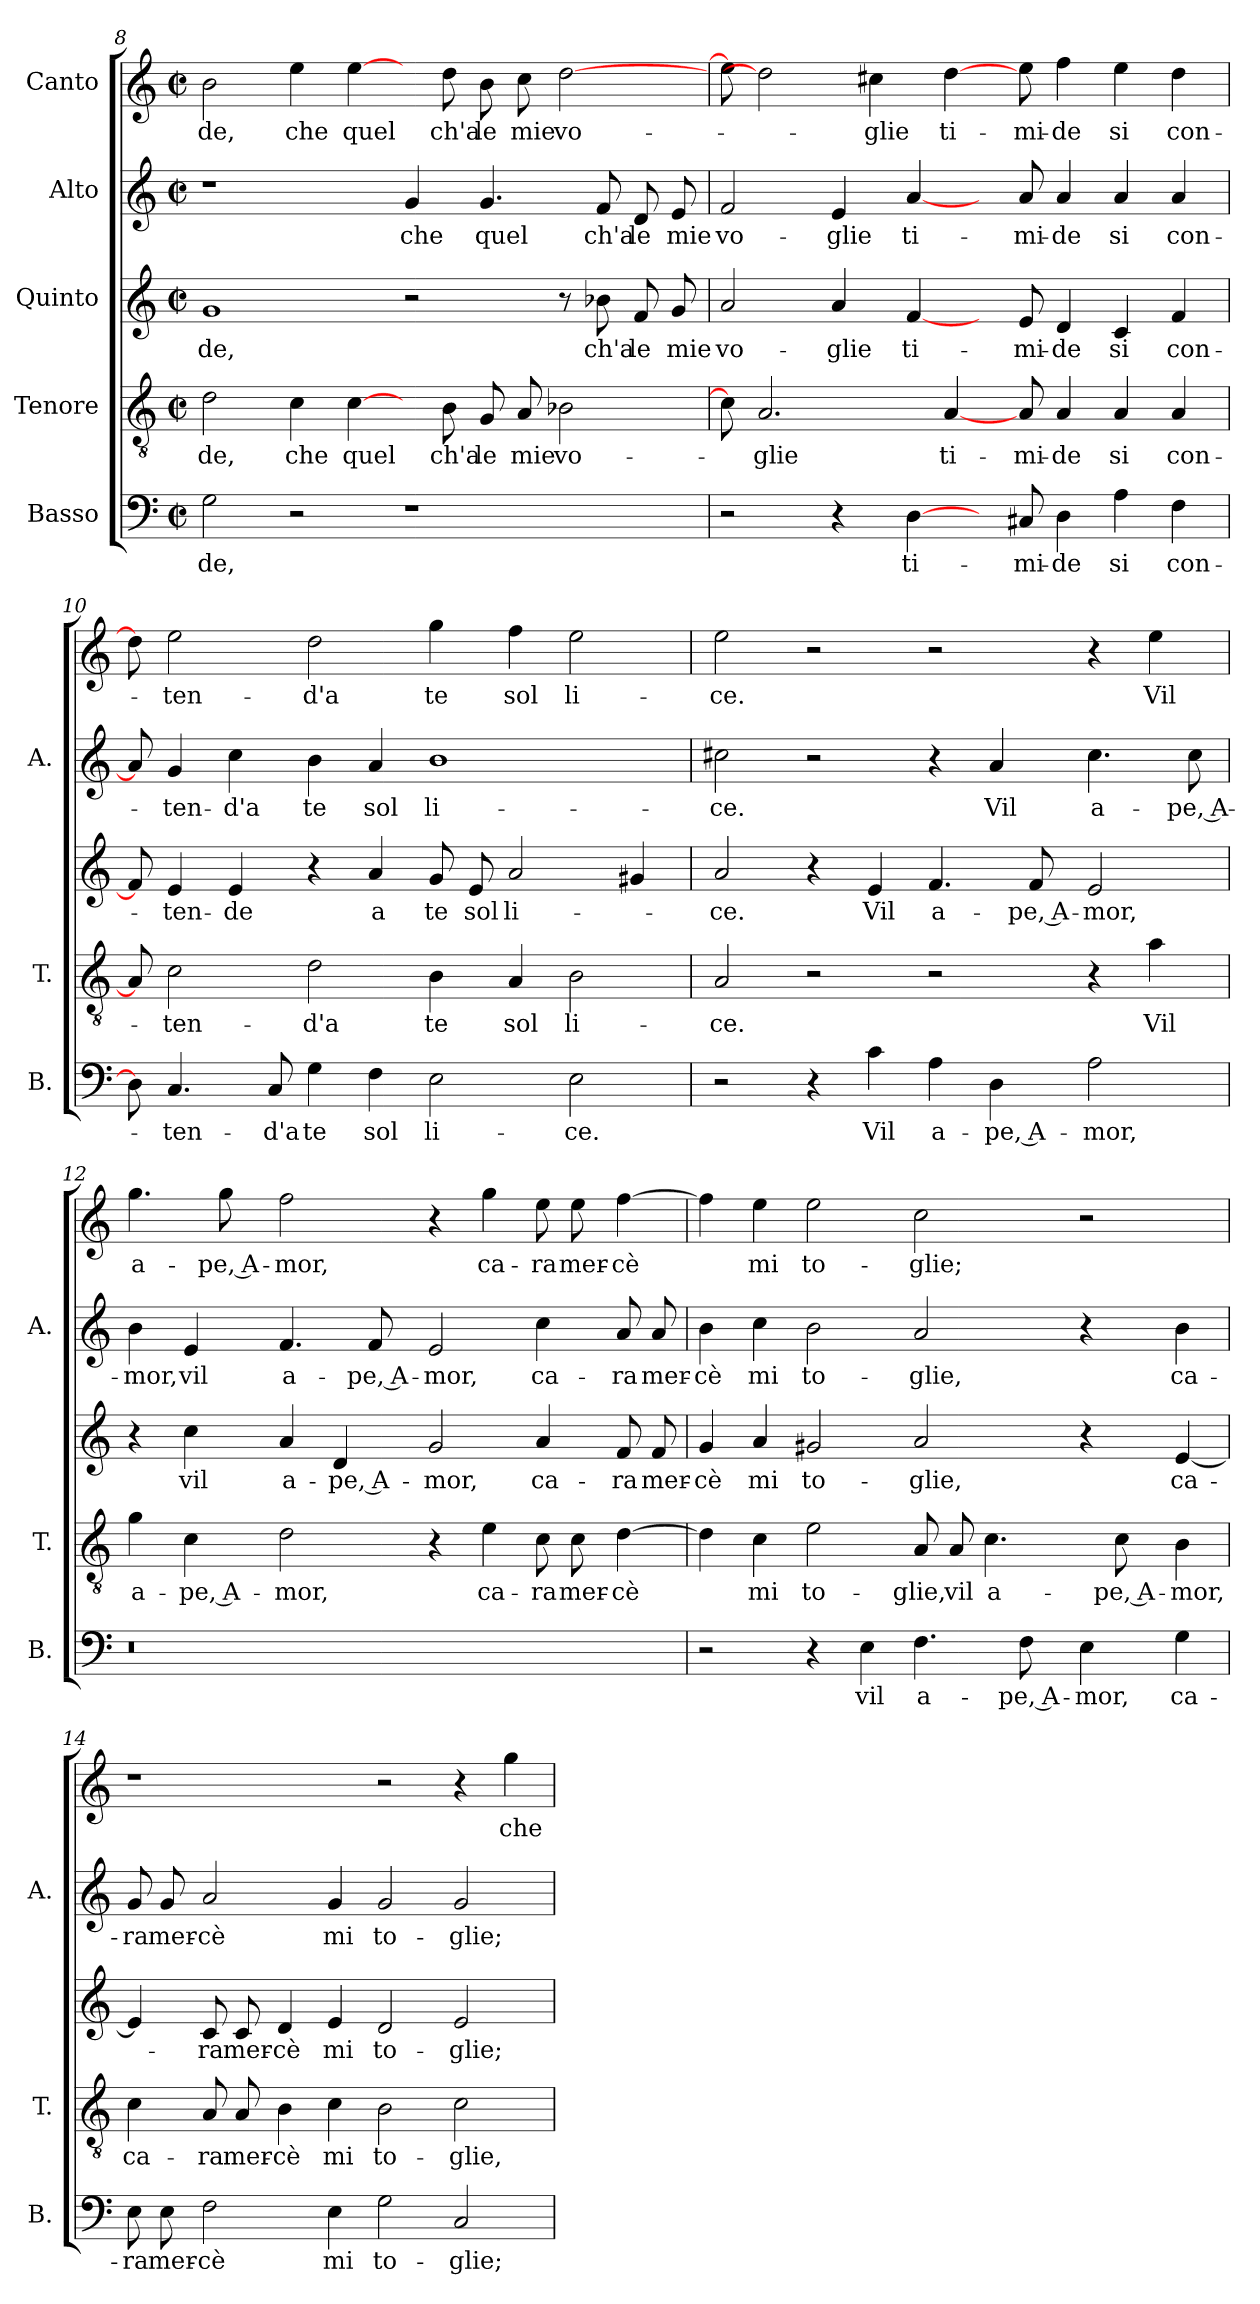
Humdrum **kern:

**kern	**text	**kern	**text	**kern	**text	**kern	**text	**kern	**text
*part5	*part5	*part4	*part4	*part3	*part3	*part2	*part2	*part1	*part1
*staff5	*staff5	*staff4	*staff4	*staff3	*staff3	*staff2	*staff2	*staff1	*staff1
*I"Basso	*	*I"Tenore	*	*I"Quinto	*	*I"Alto	*	*I"Canto	*
*I'B.	*	*I'T.	*	*	*	*I'A.	*	*	*
*clefF4	*	*clefGv2	*	*clefG2	*	*clefG2	*	*clefG2	*
*k[]	*	*k[]	*	*k[]	*	*k[]	*	*k[]	*
*C:	*	*C:	*	*C:	*	*C:	*	*C:	*
*M2/2	*	*M2/2	*	*M2/2	*	*M2/2	*	*M2/2	*
*met(c|)	*	*met(c|)	*	*met(c|)	*	*met(c|)	*	*met(c|)	*
=8	=8	=8	=8	=8	=8	=8	=8	=8	=8
2G\	-de,	2d\	-de,	1g/	-de,	1r	.	2b\	-de,
2r	.	4c\	che	.	.	.	.	4ee\	che
.	.	[4c\	quel	.	.	.	.	[4ee\	quel
1r	.	8ryy	.	2r	.	4g/	che	8ryy	.
.	.	8B\	ch'a	.	.	.	.	8dd\	ch'a
.	.	8G/	le	.	.	4.g/	quel	8b\	le
.	.	8A/	mie	.	.	.	.	8cc\	mie
.	.	2B-X\	vo-	8r	.	.	.	[2dd\	vo-
.	.	.	.	8b-X\	ch'a	8f/	ch'a	.	.
.	.	.	.	8f/	le	8d/	le	.	.
.	.	.	.	8g/	mie	8e/	mie	.	.
=9	=9	=9	=9	=9	=9	=9	=9	=9	=9
2r	.	8c\]	.	2a/	vo-	2f/	vo-	8ee\]	.
.	.	2.A/	-glie	.	.	.	.	2dd\]	.
4r	.	.	.	4a/	-glie	4e/	-glie	.	.
.	.	.	.	.	.	.	.	4cc#X\	-glie
[4D\	ti-	.	.	[4f/	ti-	[4a/	ti-	.	.
.	.	[4A/	ti-	.	.	.	.	[4dd\	ti-
8ryy	.	.	.	8ryy	.	8ryy	.	.	.
8C#X/	-mi-	8A/	-mi-	8e/	-mi-	8a/	-mi-	8ee\	-mi-
4D\	-de	4A/	-de	4d/	-de	4a/	-de	4ff\	-de
4A\	si	4A/	si	4c/	si	4a/	si	4ee\	si
4F\	con-	4A/	con-	4f/	con-	4a/	con-	4dd\	con-
=10	=10	=10	=10	=10	=10	=10	=10	=10	=10
8D\]	.	8A/]	.	8f/]	.	8a/]	.	8dd\]	.
4.C/	-ten-	2c\	-ten-	4e/	-ten-	4g/	-ten-	2ee\	-ten-
.	.	.	.	4e/	-de	4cc\	-d'a	.	.
8C/	-d'a	.	.	.	.	.	.	.	.
4G\	te	2d\	-d'a	4r	.	4b\	te	2dd\	-d'a
4F\	sol	.	.	4a/	a	4a/	sol	.	.
2E\	li-	4B\	te	8g/	te	1b\	li-	4gg\	te
.	.	.	.	8e/	sol	.	.	.	.
.	.	4A/	sol	2a/	li-	.	.	4ff\	sol
2E\	-ce.	2B\	li-	.	.	.	.	2ee\	li-
.	.	.	.	4g#X/	.	.	.	.	.
=11	=11	=11	=11	=11	=11	=11	=11	=11	=11
2r	.	2A/	-ce.	2a/	-ce.	2cc#X\	-ce.	2ee\	-ce.
4r	.	2r	.	4r	.	2r	.	2r	.
4c\	Vil	.	.	4e/	Vil	.	.	.	.
4A\	a-	2r	.	4.f/	a-	4r	.	2r	.
4D\	-pe, A-	.	.	.	.	4a/	Vil	.	.
.	.	.	.	8f/	-pe, A-	.	.	.	.
2A\	-mor,	4r	.	2e/	-mor,	4.cc#\	a-	4r	.
.	.	4a\	Vil	.	.	.	.	4ee\	Vil
.	.	.	.	.	.	8cc#\	-pe, A-	.	.
=12	=12	=12	=12	=12	=12	=12	=12	=12	=12
!LO:N:vis=0	!	!	!	!	!	!	!	!	!
1r	.	4g\	a-	4r	.	4b\	-mor,	4.gg\	a-
.	.	4c\	-pe, A-	4cc\	vil	4e/	vil	.	.
.	.	.	.	.	.	.	.	8gg\	-pe, A-
.	.	2d\	-mor,	4a/	a-	4.f/	a-	2ff\	-mor,
.	.	.	.	4d/	-pe, A-	.	.	.	.
.	.	.	.	.	.	8f/	-pe, A-	.	.
1ryy	.	4r	.	2g/	-mor,	2e/	-mor,	4r	.
.	.	4e\	ca-	.	.	.	.	4gg\	ca-
.	.	8c\	-ra	4a/	ca-	4cc\	ca-	8ee\	-ra
.	.	8c\	mer-	.	.	.	.	8ee\	mer-
.	.	[4d\	-cè	8f/	-ra	8a/	-ra	[4ff\	-cè
.	.	.	.	8f/	mer-	8a/	mer-	.	.
=13	=13	=13	=13	=13	=13	=13	=13	=13	=13
2r	.	4d\]	.	4g/	-cè	4b\	-cè	4ff\]	.
.	.	4c\	mi	4a/	mi	4cc\	mi	4ee\	mi
4r	.	2e\	to-	2g#X/	to-	2b\	to-	2ee\	to-
4E\	vil	.	.	.	.	.	.	.	.
4.F\	a-	8A/	-glie,	2a/	-glie,	2a/	-glie,	2cc\	-glie;
.	.	8A/	vil	.	.	.	.	.	.
.	.	4.c\	a-	.	.	.	.	.	.
8F\	-pe, A-	.	.	.	.	.	.	.	.
4E\	-mor,	.	.	4r	.	4r	.	2r	.
.	.	8c\	-pe, A-	.	.	.	.	.	.
4G\	ca-	4B\	-mor,	[4e/	ca-	4b\	ca-	.	.
=14	=14	=14	=14	=14	=14	=14	=14	=14	=14
8E\	-ra	4c\	ca-	4e/]	.	8g/	-ra	1r	.
8E\	mer-	.	.	.	.	8g/	mer-	.	.
2F\	-cè	8A/	-ra	8c/	-ra	2a/	-cè	.	.
.	.	8A/	mer-	8c/	mer-	.	.	.	.
.	.	4B\	-cè	4d/	-cè	.	.	.	.
4E\	mi	4c\	mi	4e/	mi	4g/	mi	.	.
2G\	to-	2B\	to-	2d/	to-	2g/	to-	2r	.
2C/	-glie;	2c\	-glie,	2e/	-glie;	2g/	-glie;	4r	.
.	.	.	.	.	.	.	.	4gg\	che
=	=	=	=	=	=	=	=	=	=
*-	*-	*-	*-	*-	*-	*-	*-	*-	*-
